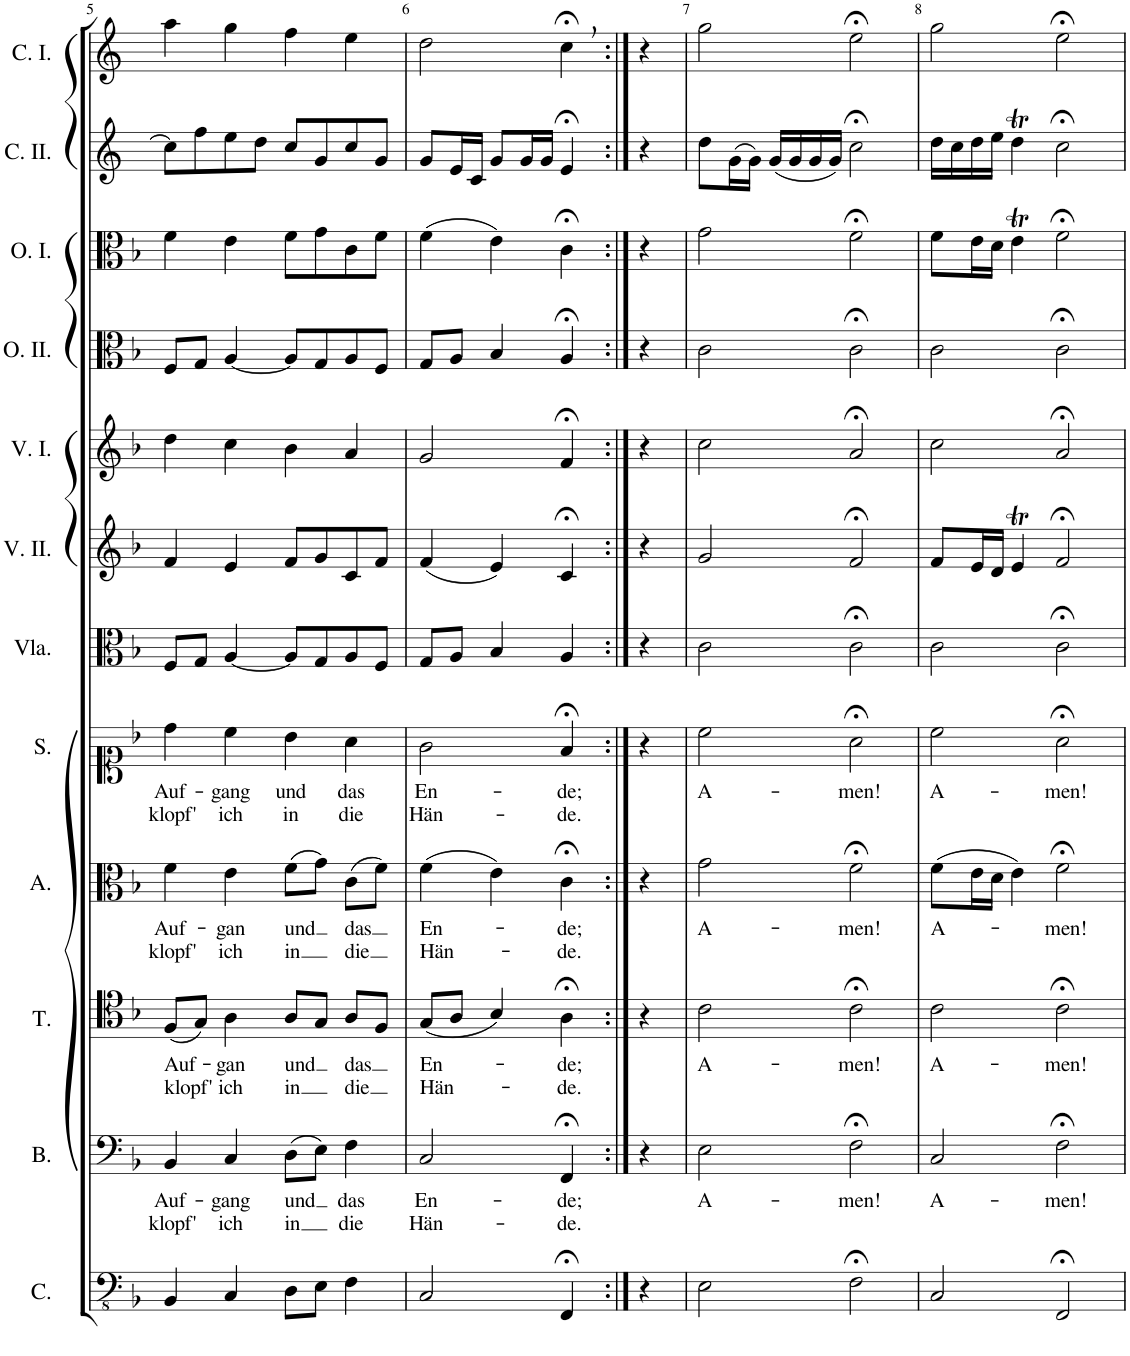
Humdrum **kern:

**kern	**text	**text	**kern	**text	**text	**kern	**text	**text	**kern	**text	**text	**kern	**text	**text	**kern	**text	**text	**kern	**kern	**text	**text	**kern	**text	**text	**kern	**kern	**text	**text	**kern	**text	**text	**kern	**text	**text	**kern	**text	**text	**kern	**kern	**kern	**kern	**kern	**kern	**kern
*part21	*part21	*part21	*part20	*part20	*part20	*part19	*part19	*part19	*part18	*part18	*part18	*part17	*part17	*part17	*part16	*part16	*part16	*part15	*part14	*part14	*part14	*part13	*part13	*part13	*part12	*part11	*part11	*part11	*part10	*part10	*part10	*part9	*part9	*part9	*part8	*part8	*part8	*part7	*part6	*part5	*part4	*part3	*part2	*part1
*staff21	*staff21	*staff21	*staff20	*staff20	*staff20	*staff19	*staff19	*staff19	*staff18	*staff18	*staff18	*staff17	*staff17	*staff17	*staff16	*staff16	*staff16	*staff15	*staff14	*staff14	*staff14	*staff13	*staff13	*staff13	*staff12	*staff11	*staff11	*staff11	*staff10	*staff10	*staff10	*staff9	*staff9	*staff9	*staff8	*staff8	*staff8	*staff7	*staff6	*staff5	*staff4	*staff3	*staff2	*staff1
*I"Bass	*	*	*I"Bass	*	*	*I"Tenor	*	*	*I"Tenor	*	*	*I"Alto	*	*	*I"Alto	*	*	*I"Violoncello	*I"Soprano	*	*	*I"Soprano	*	*	*I"Continuo.	*I"Basso.	*	*	*I"Tenore	*	*	*I"Alto	*	*	*I"Soprano	*	*	*I"Viola.	*I"Violino II.	*I"Violino I.	*I"Oboe di caccia II.	*I"Oboe di caccia I.	*I"Corno II.	*I"Corno I.
*I'B.	*	*	*I'B.	*	*	*I'T.	*	*	*I'T.	*	*	*I'A.	*	*	*I'A.	*	*	*I'Vc.	*I'S.	*	*	*I'S.	*	*	*I'C.	*I'B.	*	*	*I'T.	*	*	*I'A.	*	*	*I'S.	*	*	*I'Vla.	*I'V. II.	*I'V. I.	*I'O. II.	*I'O. I.	*I'C. II.	*I'C. I.
!!LO:PB:g=z
*clefF4	*	*	*clefF4	*	*	*clefGv2	*	*	*clefGv2	*	*	*clefG2	*	*	*clefG2	*	*	*clefF4	*clefG2	*	*	*clefG2	*	*	*clefFv4	*clefF4	*	*	*clefC4	*	*	*clefC3	*	*	*clefC1	*	*	*clefC3	*clefG2	*clefG2	*clefC3	*clefC3	*clefG2	*clefG2
*	*	*	*	*	*	*	*	*	*	*	*	*	*	*	*	*	*	*	*	*	*	*	*	*	*Trd7c12	*	*	*	*	*	*	*	*	*	*	*	*	*	*	*	*Trd4c7	*Trd4c7	*Trd4c7	*Trd4c7
*k[b-]	*	*	*k[b-]	*	*	*k[b-]	*	*	*k[b-]	*	*	*k[b-]	*	*	*k[b-]	*	*	*k[b-]	*k[b-]	*	*	*k[b-]	*	*	*k[b-]	*k[b-]	*	*	*k[b-]	*	*	*k[b-]	*	*	*k[b-]	*	*	*k[b-]	*k[b-]	*k[b-]	*k[b-]	*k[b-]	*k[]	*k[]
*M4/4	*	*	*M4/4	*	*	*M4/4	*	*	*M4/4	*	*	*M4/4	*	*	*M4/4	*	*	*M4/4	*M4/4	*	*	*M4/4	*	*	*M4/4	*M4/4	*	*	*M4/4	*	*	*M4/4	*	*	*M4/4	*	*	*M4/4	*M4/4	*M4/4	*M4/4	*M4/4	*M4/4	*M4/4
*met(c)	*	*	*met(c)	*	*	*met(c)	*	*	*met(c)	*	*	*met(c)	*	*	*met(c)	*	*	*met(c)	*met(c)	*	*	*met(c)	*	*	*met(c)	*met(c)	*	*	*met(c)	*	*	*met(c)	*	*	*met(c)	*	*	*met(c)	*met(c)	*met(c)	*met(c)	*met(c)	*met(c)	*met(c)
=5	=5	=5	=5	=5	=5	=5	=5	=5	=5	=5	=5	=5	=5	=5	=5	=5	=5	=5	=5	=5	=5	=5	=5	=5	=5	=5	=5	=5	=5	=5	=5	=5	=5	=5	=5	=5	=5	=5	=5	=5	=5	=5	=5	=5
!	!	!	!	!	!	!	!	!	!	!	!	!	!	!	!	!	!	!	!	!	!	!	!	!	!	!	!LO:LY:b	!LO:LY:b	!	!LO:LY:b	!LO:LY:b	!	!LO:LY:b	!LO:LY:b	!	!LO:LY:b	!LO:LY:b	!	!	!	!	!	!	!
4BB-	Auf-	klopf'	4BB-	Auf-	klopf'	(8F/L	Auf-	klopf'	(8F/L	Auf-	klopf'	4f	Auf-	klopf'	4f	Auf-	klopf'	4BB-	4dd	Auf-	klopf'	4dd	Auf-	klopf'	4BBB-/	4BB-/	Auf-	klopf'	(8F/L	Auf-	klopf'	4f\	Auf-	klopf'	4dd\	Auf-	klopf'	8F/L	4f/	4dd\	8F/L	4f\	8cc\L]	4aa\
.	.	.	.	.	.	8G/J)	.	.	8G/J)	.	.	.	.	.	.	.	.	.	.	.	.	.	.	.	.	.	.	.	8G/J)	.	.	.	.	.	.	.	.	8G/J	.	.	8G/J	.	8ff\	.
!	!	!	!	!	!	!	!	!	!	!	!	!	!	!	!	!	!	!	!	!	!	!	!	!	!	!	!LO:LY:b	!LO:LY:b	!	!LO:LY:b	!LO:LY:b	!	!LO:LY:b	!LO:LY:b	!	!LO:LY:b	!LO:LY:b	!	!	!	!	!	!	!
4C	-gang	ich	4C	-gang	ich	4A	-gan	ich	4A	-gan	ich	4e	-gan	ich	4e	-gan	ich	4C	4cc	-gang	ich	4cc	-gang	ich	4CC/	4C/	-gang	ich	4A\	-gan	ich	4e\	-gan	ich	4cc\	-gang	ich	[4A/	4e/	4cc\	[4A/	4e\	8ee\	4gg\
.	.	.	.	.	.	.	.	.	.	.	.	.	.	.	.	.	.	.	.	.	.	.	.	.	.	.	.	.	.	.	.	.	.	.	.	.	.	.	.	.	.	.	8dd\J	.
!	!	!	!	!	!	!	!	!	!	!	!	!	!	!	!	!	!	!	!	!	!	!	!	!	!	!	!LO:LY:b	!LO:LY:b	!	!LO:LY:b	!LO:LY:b	!	!LO:LY:b	!LO:LY:b	!	!LO:LY:b	!LO:LY:b	!	!	!	!	!	!	!
(8D\L	und	in	(8D\L	und	in	8A/L	und	in	8A/L	und	in	(8f/L	und	in	(8f/L	und	in	8D\L	4b-	und	in	4b-	und	in	8DD\L	(8D\L	und	in	8A/L	und	in	(8f\L	und	in	4b-\	und	in	8A/L]	8f/L	4b-\	8A/L]	8f\L	8cc/L	4ff\
8E\J)	.	.	8E\J)	.	.	8G/J	.	.	8G/J	.	.	8g/J)	.	.	8g/J)	.	.	8E\J	.	.	.	.	.	.	8EE\J	8E\J)	.	.	8G/J	.	.	8g\J)	.	.	.	.	.	8G/	8g/	.	8G/	8g\	8g/	.
!	!	!	!	!	!	!	!	!	!	!	!	!	!	!	!	!	!	!	!	!	!	!	!	!	!	!	!LO:LY:b	!LO:LY:b	!	!LO:LY:b	!LO:LY:b	!	!LO:LY:b	!LO:LY:b	!	!LO:LY:b	!LO:LY:b	!	!	!	!	!	!	!
4F	das	die	4F	das	die	8A/L	das	die	8A/L	das	die	(8c/L	das	die	(8c/L	das	die	4F	4a	das	die	4a	das	die	4FF\	4F\	das	die	8A/L	das	die	(8c\L	das	die	4a\	das	die	8A/	8c/	4a/	8A/	8c\	8cc/	4ee\
.	.	.	.	.	.	8F/J	.	.	8F/J	.	.	8f/J)	.	.	8f/J)	.	.	.	.	.	.	.	.	.	.	.	.	.	8F/J	.	.	8f\J)	.	.	.	.	.	8F/J	8f/J	.	8F/J	8f\J	8g/J	.
=6	=6	=6	=6	=6	=6	=6	=6	=6	=6	=6	=6	=6	=6	=6	=6	=6	=6	=6	=6	=6	=6	=6	=6	=6	=6	=6	=6	=6	=6	=6	=6	=6	=6	=6	=6	=6	=6	=6	=6	=6	=6	=6	=6	=6
!	!	!	!	!	!	!	!	!	!	!	!	!	!	!	!	!	!	!	!	!	!	!	!	!	!	!	!LO:LY:b	!LO:LY:b	!	!LO:LY:b	!LO:LY:b	!	!LO:LY:b	!LO:LY:b	!	!LO:LY:b	!LO:LY:b	!	!	!	!	!	!	!
2C	En-	Hän-	2C	En-	Hän-	(8G/L	En-	Hän-	(8G/L	En-	Hän-	(4f	En-	Hän-	(4f	En-	Hän-	2C	2g	En-	Hän-	2g	En-	Hän-	2CC/	2C/	En-	Hän-	(8G/L	En-	Hän-	(4f\	En-	Hän-	2g\	En-	Hän-	8G/L	(4f/	2g/	8G/L	(4f\	8g/L	2dd\
.	.	.	.	.	.	8A/J	.	.	8A/J	.	.	.	.	.	.	.	.	.	.	.	.	.	.	.	.	.	.	.	8A/J	.	.	.	.	.	.	.	.	8A/J	.	.	8A/J	.	16e/L	.
.	.	.	.	.	.	.	.	.	.	.	.	.	.	.	.	.	.	.	.	.	.	.	.	.	.	.	.	.	.	.	.	.	.	.	.	.	.	.	.	.	.	.	16c/JJ	.
.	.	.	.	.	.	4B-)	.	.	4B-)	.	.	4e)	.	.	4e)	.	.	.	.	.	.	.	.	.	.	.	.	.	4B-/)	.	.	4e\)	.	.	.	.	.	4B-/	4e/)	.	4B-/	4e\)	8g/L	.
.	.	.	.	.	.	.	.	.	.	.	.	.	.	.	.	.	.	.	.	.	.	.	.	.	.	.	.	.	.	.	.	.	.	.	.	.	.	.	.	.	.	.	16g/L	.
.	.	.	.	.	.	.	.	.	.	.	.	.	.	.	.	.	.	.	.	.	.	.	.	.	.	.	.	.	.	.	.	.	.	.	.	.	.	.	.	.	.	.	16g/JJ	.
!	!	!	!	!	!	!	!	!	!	!	!	!	!	!	!	!	!	!	!	!	!	!	!	!	!	!	!LO:LY:b	!LO:LY:b	!	!LO:LY:b	!LO:LY:b	!	!LO:LY:b	!LO:LY:b	!	!LO:LY:b	!LO:LY:b	!	!	!	!	!	!	!
4FF;<	-de;	-de.	4FF;<	-de;	-de.	4A;<	-de;	-de.	4A;<	-de;	-de.	4c;<	-de;	-de.	4c;<	-de;	-de.	4FF;<	4f;<	-de;	-de.	4f;<	-de;	-de.	4FFF;</	4FF;</	-de;	-de.	4A;<\	-de;	-de.	4c;<\	-de;	-de.	4f;</	-de;	-de.	4A/	4c;</	4f;</	4A;</	4c;<\	4e;</	4cc;<,\
=6X1:|!	=6X1:|!	=6X1:|!	=6X1:|!	=6X1:|!	=6X1:|!	=6X1:|!	=6X1:|!	=6X1:|!	=6X1:|!	=6X1:|!	=6X1:|!	=6X1:|!	=6X1:|!	=6X1:|!	=6X1:|!	=6X1:|!	=6X1:|!	=6X1:|!	=6X1:|!	=6X1:|!	=6X1:|!	=6X1:|!	=6X1:|!	=6X1:|!	=6X1:|!	=6X1:|!	=6X1:|!	=6X1:|!	=6X1:|!	=6X1:|!	=6X1:|!	=6X1:|!	=6X1:|!	=6X1:|!	=6X1:|!	=6X1:|!	=6X1:|!	=6X1:|!	=6X1:|!	=6X1:|!	=6X1:|!	=6X1:|!	=6X1:|!	=6X1:|!
4r	.	.	4r	.	.	4r	.	.	4r	.	.	4r	.	.	4r	.	.	4r	4r	.	.	4r	.	.	4r	4r	.	.	4r	.	.	4r	.	.	4r	.	.	4r	4r	4r	4r	4r	4r	4r
=7	=7	=7	=7	=7	=7	=7	=7	=7	=7	=7	=7	=7	=7	=7	=7	=7	=7	=7	=7	=7	=7	=7	=7	=7	=7	=7	=7	=7	=7	=7	=7	=7	=7	=7	=7	=7	=7	=7	=7	=7	=7	=7	=7	=7
!	!	!	!	!	!	!	!	!	!	!	!	!	!	!	!	!	!	!	!	!	!	!	!	!	!	!	!LO:LY:b	!	!	!LO:LY:b	!	!	!LO:LY:b	!	!	!LO:LY:b	!	!	!	!	!	!	!	!
2E	A-	.	2E	A-	.	2c	A-	.	2c	A-	.	2g	A-	.	2g	A-	.	2E	2cc	A-	.	2cc	A-	.	2EE\	2E\	A-	.	2c\	A-	.	2g\	A-	.	2cc\	A-	.	2c\	2g/	2cc\	2c\	2g\	8dd\L	2gg\
.	.	.	.	.	.	.	.	.	.	.	.	.	.	.	.	.	.	.	.	.	.	.	.	.	.	.	.	.	.	.	.	.	.	.	.	.	.	.	.	.	.	.	(16g\L	.
.	.	.	.	.	.	.	.	.	.	.	.	.	.	.	.	.	.	.	.	.	.	.	.	.	.	.	.	.	.	.	.	.	.	.	.	.	.	.	.	.	.	.	16g\JJ)	.
.	.	.	.	.	.	.	.	.	.	.	.	.	.	.	.	.	.	.	.	.	.	.	.	.	.	.	.	.	.	.	.	.	.	.	.	.	.	.	.	.	.	.	(16g/LL	.
.	.	.	.	.	.	.	.	.	.	.	.	.	.	.	.	.	.	.	.	.	.	.	.	.	.	.	.	.	.	.	.	.	.	.	.	.	.	.	.	.	.	.	16g/	.
.	.	.	.	.	.	.	.	.	.	.	.	.	.	.	.	.	.	.	.	.	.	.	.	.	.	.	.	.	.	.	.	.	.	.	.	.	.	.	.	.	.	.	16g/	.
.	.	.	.	.	.	.	.	.	.	.	.	.	.	.	.	.	.	.	.	.	.	.	.	.	.	.	.	.	.	.	.	.	.	.	.	.	.	.	.	.	.	.	16g/JJ)	.
!	!	!	!	!	!	!	!	!	!	!	!	!	!	!	!	!	!	!	!	!	!	!	!	!	!	!	!LO:LY:b	!	!	!LO:LY:b	!	!	!LO:LY:b	!	!	!LO:LY:b	!	!	!	!	!	!	!	!
2F;<	-men!	.	2F;<	-men!	.	2c;<	-men!	.	2c;<	-men!	.	2f;<	-men!	.	2f;<	-men!	.	2F;<	2a;<	-men!	.	2a;<	-men!	.	2FF;<\	2F;<\	-men!	.	2c;<\	-men!	.	2f;<\	-men!	.	2a;<\	-men!	.	2c;<\	2f;</	2a;</	2c;<\	2f;<\	2cc;<\	2ee;<,\
=8	=8	=8	=8	=8	=8	=8	=8	=8	=8	=8	=8	=8	=8	=8	=8	=8	=8	=8	=8	=8	=8	=8	=8	=8	=8	=8	=8	=8	=8	=8	=8	=8	=8	=8	=8	=8	=8	=8	=8	=8	=8	=8	=8	=8
!	!	!	!	!	!	!	!	!	!	!	!	!	!	!	!	!	!	!	!	!	!	!	!	!	!	!	!LO:LY:b	!	!	!LO:LY:b	!	!	!LO:LY:b	!	!	!LO:LY:b	!	!	!	!	!	!	!	!
2C	A-	.	2C	A-	.	2c	A-	.	2c	A-	.	(8f/L	A-	.	(8f/L	A-	.	2C	2cc	A-	.	2cc	A-	.	2CC/	2C/	A-	.	2c\	A-	.	(8f\L	A-	.	2cc\	A-	.	2c\	8f/L	2cc\	2c\	8f\L	16dd\LL	2gg\
.	.	.	.	.	.	.	.	.	.	.	.	.	.	.	.	.	.	.	.	.	.	.	.	.	.	.	.	.	.	.	.	.	.	.	.	.	.	.	.	.	.	.	16cc\	.
.	.	.	.	.	.	.	.	.	.	.	.	16e/L	.	.	16e/L	.	.	.	.	.	.	.	.	.	.	.	.	.	.	.	.	16e\L	.	.	.	.	.	.	16e/L	.	.	16e\L	16dd\	.
.	.	.	.	.	.	.	.	.	.	.	.	16d/JJ	.	.	16d/JJ	.	.	.	.	.	.	.	.	.	.	.	.	.	.	.	.	16d\JJ	.	.	.	.	.	.	16d/JJ	.	.	16d\JJ	16ee\JJ	.
.	.	.	.	.	.	.	.	.	.	.	.	4e)	.	.	4e)	.	.	.	.	.	.	.	.	.	.	.	.	.	.	.	.	4e\)	.	.	.	.	.	.	4et/	.	.	4et\	4ddT\	.
!	!	!	!	!	!	!	!	!	!	!	!	!	!	!	!	!	!	!	!	!	!	!	!	!	!	!	!LO:LY:b	!	!	!LO:LY:b	!	!	!LO:LY:b	!	!	!LO:LY:b	!	!	!	!	!	!	!	!
2F;<	-men!	.	2F;<	-men!	.	2c;<	-men!	.	2c;<	-men!	.	2f;<	-men!	.	2f;<	-men!	.	2FF;<	2a;<	-men!	.	2a;<	-men!	.	2FFF;</	2F;<\	-men!	.	2c;<\	-men!	.	2f;<\	-men!	.	2a;<\	-men!	.	2c;<\	2f;</	2a;</	2c;<\	2f;<\	2cc;<\	2ee;<,\
=	=	=	=	=	=	=	=	=	=	=	=	=	=	=	=	=	=	=	=	=	=	=	=	=	=	=	=	=	=	=	=	=	=	=	=	=	=	=	=	=	=	=	=	=
*-	*-	*-	*-	*-	*-	*-	*-	*-	*-	*-	*-	*-	*-	*-	*-	*-	*-	*-	*-	*-	*-	*-	*-	*-	*-	*-	*-	*-	*-	*-	*-	*-	*-	*-	*-	*-	*-	*-	*-	*-	*-	*-	*-	*-
